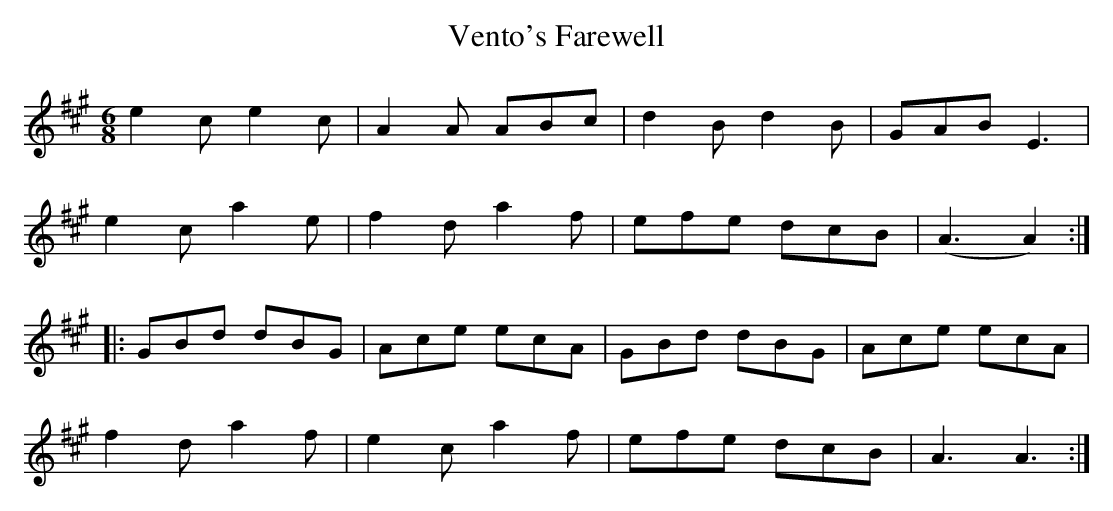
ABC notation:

X:1
T:Vento's Farewell
M:6/8
L:1/8
K:A
e2c e2c|A2A ABc|d2B d2B|GAB E3|
e2c a2e|f2d a2f|efe dcB|(A3 A2):|
|:GBd dBG|Ace ecA|GBd dBG|Ace ecA|
f2d a2f|e2c a2f|efe dcB|A3 A3:|]
